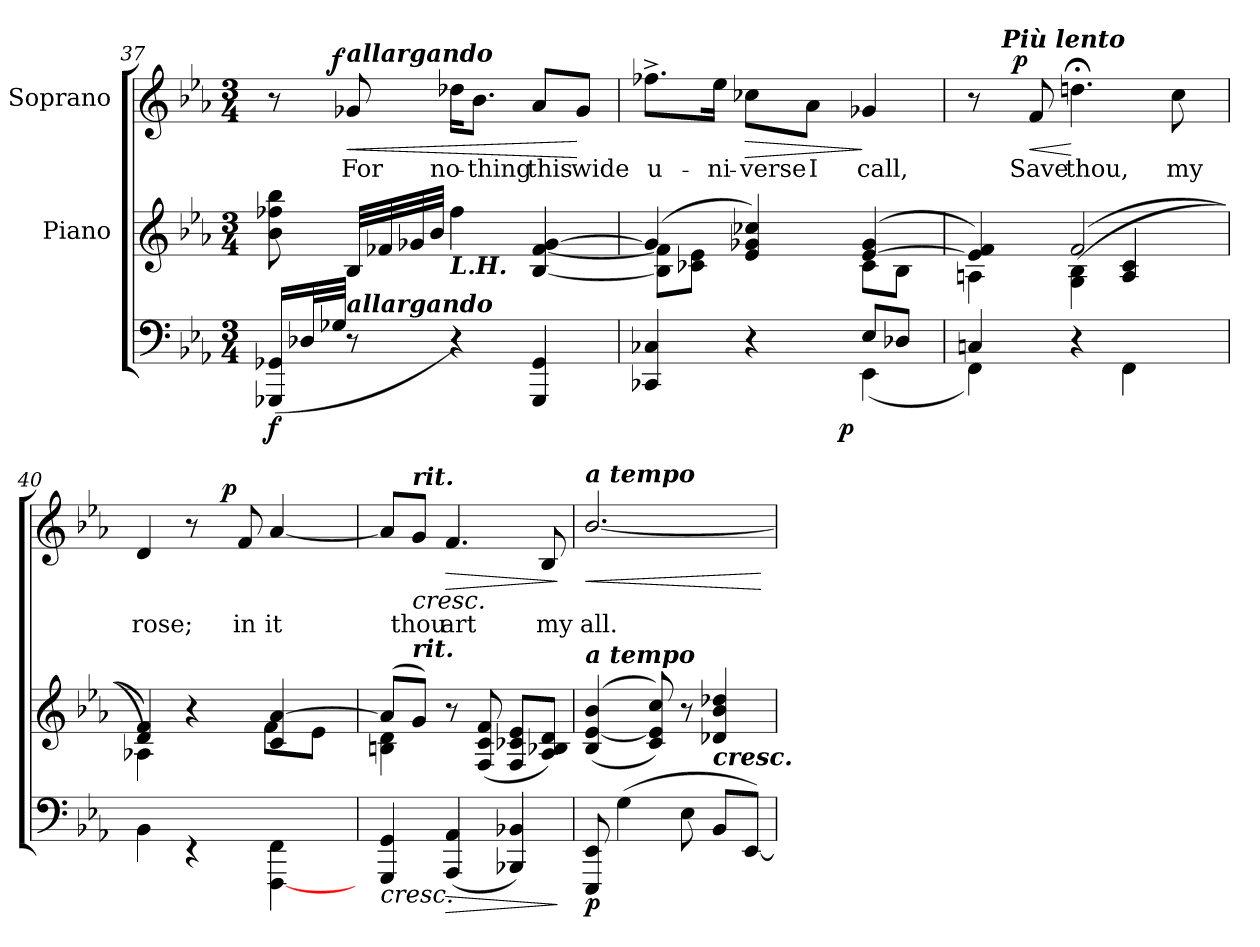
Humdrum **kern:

**kern	**dynam	**kern	**kern	**text	**dynam
*part3	*part3	*part2	*part1	*part1	*part1
*staff3	*staff3	*staff2	*staff1	*staff1	*staff1
*	*	*I"Piano	*I"Soprano	*	*
*clefF4	*	*clefG2	*clefG2	*	*
*k[b-e-a-]	*	*k[b-e-a-]	*k[b-e-a-]	*	*
*E-:	*	*E-:	*E-:	*	*
*M3/4	*	*M3/4	*M3/4	*	*
=37	=37	=37	=37	=37	=37
*	*	*	*^	*	*
(16GGG-Xi/ 16GG-XiLL	f	8b-i\ 8ff-Xi 8bb-i	8r	16.ryy	.	.
32D-Xi/L	.	.	.	.	.	.
32G-Xi/JJJ	.	.	.	2ryy	.	f
!	!	!	!LO:TX:a:Bi:t=allargando	!	!	!
!LO:TX:a:Bi:t=allargando	!	!	!	!	!	!
!	!	!	!	!	!LO:LY:b:color=#000000	!LO:HP:b
8r	.	32B-i/LLL	8g-Xi/	.	For	<
.	.	32f-Xi/	.	.	.	.
.	.	32g-Xi/	.	.	.	.
.	.	32b-i/JJJ	.	.	.	.
!	!	!LO:TX:b:Bi:t=L.H.	!	!	!	!
!	!	!	!	!	!LO:LY:b:color=#000000	!
4r)	.	4ff-i\	16dd-Xi\KL	.	no-	.
!	!	!	!	!	!LO:LY:b:color=#000000	!
.	.	.	8.b-i\J	.	-thing	.
!	!	!	!	!	!LO:LY:b:color=#000000	!
4GGG-i/ 4GG-i	.	[4B-i/ [4f-i [4g-i	8a-i/L	.	this	.
.	.	.	.	8ryy	.	.
!	!	!	!	!	!LO:LY:b:color=#000000	!
.	.	.	8g-i/J	.	wide	[
.	.	.	.	32ryy	.	.
*	*	*	*v	*v	*	*
!!LO:LB:g=z
=38	=38	=38	=38	=38	=38
*^	*	*^	*	*	*
*	*	*	*	*	*^	*	*
!	!	!	!	!	!	!	!LO:LY:b:color=#000000	!
*	*^	*	*	*	*v	*v	*	*
4CC-Xi/ 4C-Xi	4ryy	4ryy	.	(4g-i/]	8B-i\] 8f-i]L	8.ff-X^i\L	u-	.
.	.	.	.	.	8c-Xi\ 8e-iJ	.	.	.
!	!	!	!	!	!	!	!LO:LY:b:color=#000000	!
.	.	.	.	.	.	16ee-i\Jk	-ni-	.
!	!	!	!	!	!	!	!LO:LY:b:color=#000000	!LO:HP:b
4r	4ryy	8ryy	.	4e-i/ 4g-Xi 4cc-Xi)	4ryy	8cc-Xi\L	-verse	>
!	!	!	!	!	!	!	!LO:LY:b:color=#000000	!
.	.	32ryy	.	.	.	8a-i\J	I	.
.	.	64ryy	.	.	.	.	.	.
.	.	128ryy	.	.	.	.	.	.
.	.	512.ryy	.	.	.	.	.	.
.	.	4ryy	p	.	.	.	.	.
!	!	!	!	!	!	!	!LO:LY:b:color=#000000	!
8E-i/L	(4EE-i\	.	.	([4e-i/ 4g-i	8c-i\L	4g-Xi/	call,	]
8D-Xi/J	.	.	.	.	8B-i\J	.	.	.
.	.	16ryy	.	.	.	.	.	.
.	.	256ryy	.	.	.	.	.	.
.	.	1024ryy	.	.	.	.	.	.
*	*v	*v	*	*	*	*	*	*
=39	=39	=39	=39	=39	=39	=39	=39
*	*	*	*	*	*^	*	*
*	*	*	*	*	*	*^	*	*
4Cni/	4FFi\)	.	4e-i/] 4fi)	4Ani\	8r	16ryy	16ryy	.	.
.	.	.	.	.	.	64ryy	128ryy	.	.
.	.	.	.	.	.	.	256ryy	.	.
.	.	.	.	.	.	.	1024ryy	.	.
!	!	!	!	!	!	!	!LO:TX:a:Bi:t=Più lento	!	!
.	.	.	.	.	.	.	2ryy	.	.
.	.	.	.	.	.	128ryy	.	.	.
.	.	.	.	.	.	512ryy	.	.	.
.	.	.	.	.	.	2ryy	.	.	p
!	!	!	!	!	!	!	!	!LO:LY:b:color=#000000	!LO:HP:b
.	.	.	.	.	8fi/	.	.	Save	<
!	!	!	!	!	!	!	!	!LO:LY:b:color=#000000	!
4r	4ryy	.	(2fi/	(4Gi\ 4B-i	4.ddn;i\	.	.	thou,	[
4ryy	4FFi\	.	.	4Ai/ 4ci	.	.	.	.	.
.	.	.	.	.	.	.	8ryy	.	.
.	.	.	.	.	.	8ryy	.	.	.
!	!	!	!	!	!	!	!	!LO:LY:b:color=#000000	!
.	.	.	.	.	8cci\	.	.	my	.
.	.	.	.	.	.	.	32ryy	.	.
.	.	.	.	.	.	32ryy	.	.	.
.	.	.	.	.	.	.	64ryy	.	.
.	.	.	.	.	.	256.ryy	.	.	.
.	.	.	.	.	.	.	512.ryy	.	.
=40	=40	=40	=40	=40	=40	=40	=40	=40	=40
!LO:N:vis=1	!	!	!	!	!	!	!	!	!
*	*	*	*	*	*v	*v	*v	*	*
*	*	*	*	*	*^	*	*
*	*	*	*	*	*	*^	*	*
!	!	!	!	!	!	!	!	!LO:LY:b:color=#000000	!
*	*	*	*	*	*	*v	*v	*	*
2.ryy	4BB-i\	.	4di/ 4fi)	4A-Xi\)	4di/	4ryy	rose;	.
.	4r	.	4r	4ryy	8r	16ryy	.	.
.	.	.	.	.	.	64ryy	.	.
.	.	.	.	.	.	256..ryy	.	.
.	.	.	.	.	.	4ryy	.	p
!	!	!	!	!	!	!	!LO:LY:b:color=#000000	!
.	.	.	.	.	8fi/	.	in	.
!	!	!	!	!	!	!	!LO:LY:b:color=#000000	!
.	[4FFFi\ 4FFi	.	4ci/ [4a-i	8fi\L	[4a-i/	.	it	.
.	.	.	.	.	.	8ryy	.	.
.	.	.	.	8e-i\J	.	.	.	.
.	.	.	.	.	.	32ryy	.	.
.	.	.	.	.	.	128ryy	.	.
.	.	.	.	.	.	1024ryy	.	.
!!LO:LB:g=z
=41	=41	=41	=41	=41	=41	=41	=41	=41
!	!	!LO:HP:b	!	!	!	!	!	!
*v	*v	*	*	*	*v	*v	*	*
4GGGi/ 4GGi	<	(8a-i/L]	4Bni\ 4di	8a-i/L]	.	.
!	!	!	!	!LO:TX:a:Bi:t=rit.	!	!
!	!	!LO:TX:a:Bi:t=rit.	!	!	!	!
!	!	!	!	!	!LO:LY:b:color=#000000	!LO:HP:b
.	.	8gi/J)	.	8gi/J	thou	<
!	!LO:HP:b	!	!	!	!	!
!	!	!	!	!	!LO:LY:b:color=#000000	!LO:HP:b
(4AAA-i/ 4AA-i	>	8r	4ryy	4.fi/	art	>
.	.	(8Fi/ 8ci 8fi	.	.	.	.
4BBB-Xi/ 4BB-Xi)	[	8Fi/ 8c-Xi 8e-iL	4ryy	.	.	.
!	!	!	!	!	!LO:LY:b:color=#000000	!
.	.	8A-i/ 8B-Xi 8diJ)	.	8B-i/	my	[
*	*	*v	*v	*	*	*
.	]	.	.	.	]
=42	=42	=42	=42	=42	=42
!	!	!	!LO:TX:a:Bi:t=a tempo	!	!
!	!	!LO:TX:a:Bi:t=a tempo	!	!	!
!	!	!	!	!LO:LY:b:color=#000000	!LO:HP:b
8EEE-i/ 8EE-i	p	((4B-i/ [4e-i 4b-i	[2.b-i/	all.	<
(4Gi\	.	.	.	.	.
.	.	8ci/ 8e-i] 8cci))	.	.	.
8E-i\	.	8r	.	.	.
!LO:TX:a:Bi:t=cresc.	!	!	!	!	!
8BB-i/L	.	4d-Xi/ 4b-i 4dd-Xi	.	.	.
[8EE-i/J)	.	.	.	.	.
.	.	.	.	.	[
=	=	=	=	=	=
*-	*-	*-	*-	*-	*-
